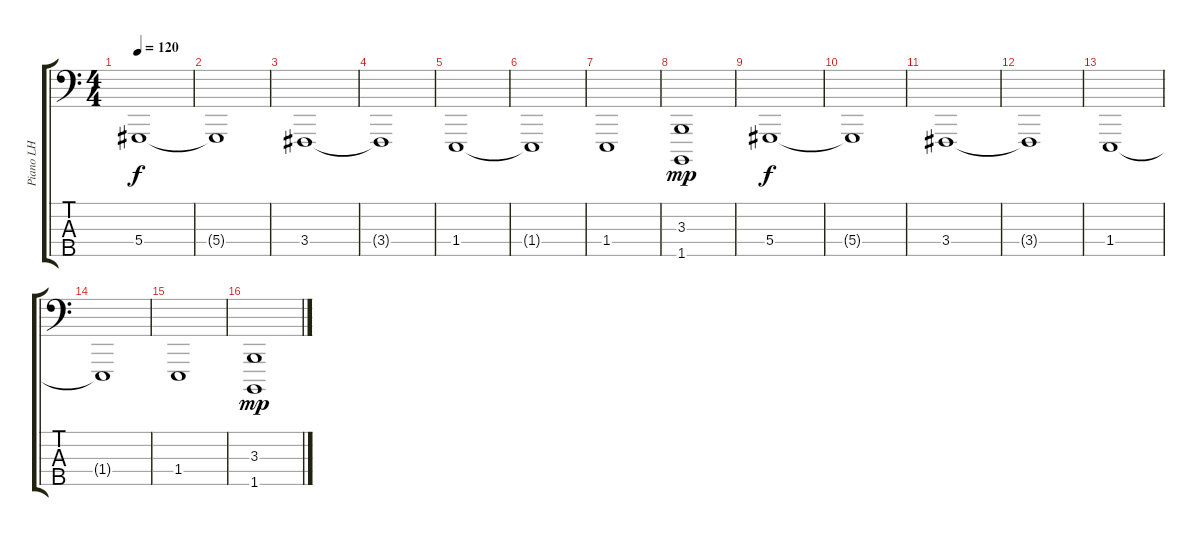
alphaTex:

\track ("Piano LH" "Piano LH") {instrument acousticgrandpiano}
\staff {score tabs}
\tuning (Gb2 Db2 Ab1 Eb1 Bb0) {hide}
\ts (4 4)
\tempo 120
\clef f4
\ks c
5.4.1{dy f instrument synthstrings1} |
5.4{t}.1 |
3.4.1 |
3.4{t}.1 |
1.4.1 |
1.4{t}.1 |
1.4.1 |
(3.3 1.5).1{dy mp} |
5.4.1{dy f instrument synthstrings1} |
5.4{t}.1 |
3.4.1 |
3.4{t}.1 |
1.4.1 |
1.4{t}.1 |
1.4.1 |
(3.3 1.5).1{dy mp}
